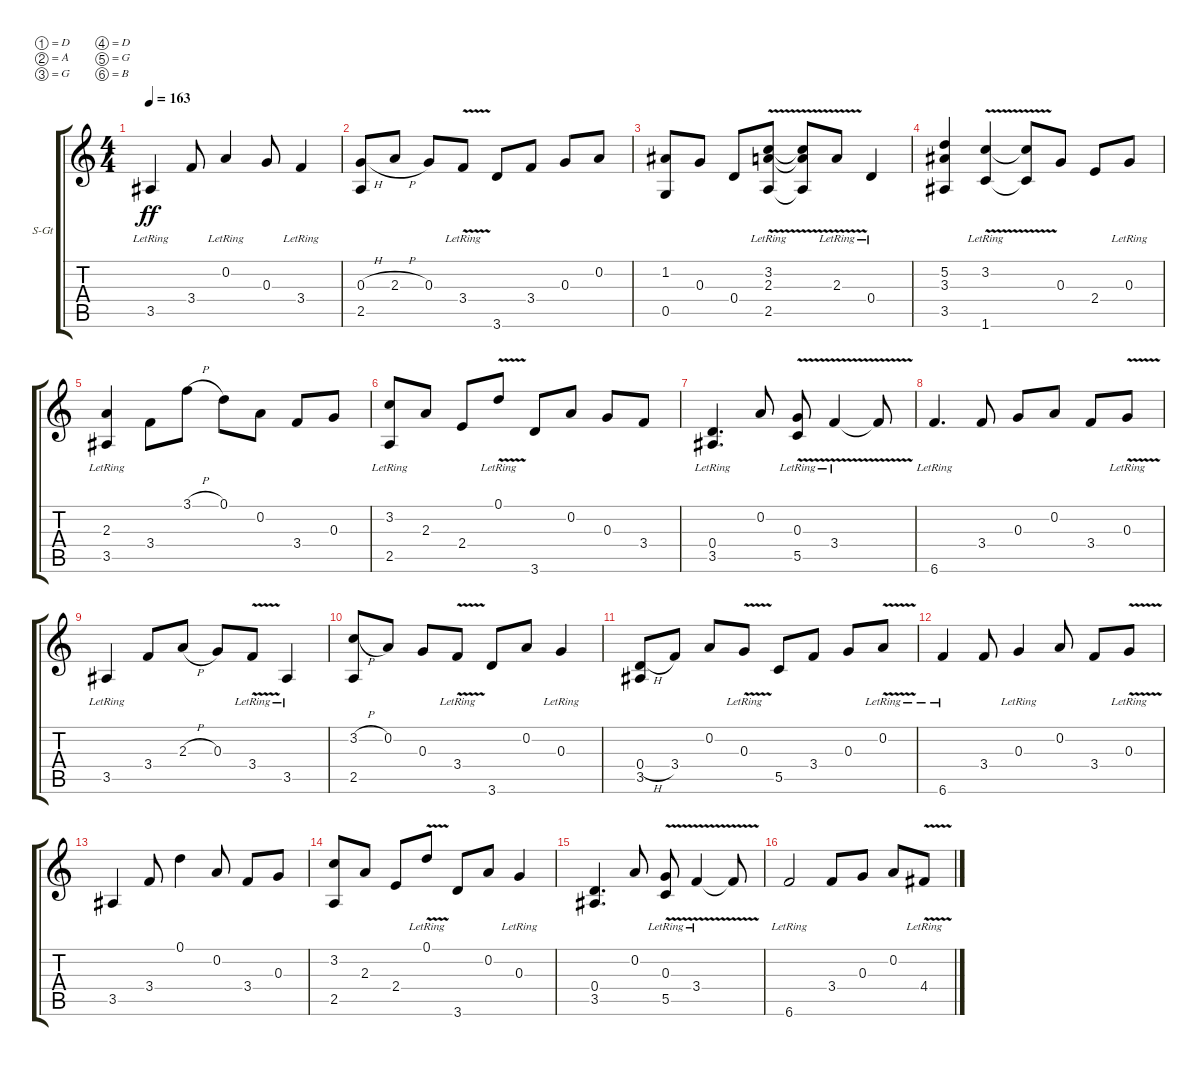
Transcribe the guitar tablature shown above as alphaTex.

\bracketExtendMode groupsimilarinstruments
\firstSystemTrackNameOrientation horizontal
\otherSystemsTrackNameOrientation horizontal
\track ("Doublage" "S-Gt") {instrument acousticgrandpiano}
\staff {score tabs}
\tuning (D4 A3 G3 D3 G2 B2)
\displaytranspose 12
\ts (4 4)
\tempo 163
\clef g2
\ks aminor
3.5{lr}.4{dy ff instrument acousticgrandpiano} 3.4.8 0.2{lr}.4 0.3.8 3.4{lr}.4 |
\ks c
(0.3{h} 2.5).8 2.3{h}.8 0.3.8 3.4{v lr}.8 3.6.8 3.4.8 0.3.8 0.2.8 |
(1.2 0.5).8 0.3.8 0.4.8 (3.2{v lr} 2.3{v lr} 2.5{v lr}).8 (3.2{t} 2.3{t} 2.5{t}).8 2.3{v lr}.8 0.4{lr}.4 |
(5.2 3.3 3.5).4 (3.2{v lr} 1.6{v lr}).4 (3.2{t} 1.6{t}).8 0.3.8 2.4.8 0.3{lr}.8 |
(2.3 3.5{lr}).4 3.4.8 3.1{h}.8 0.1.8 0.2.8 3.4.8 0.3.8 |
(3.2 2.5{lr}).8 2.3.8 2.4.8 0.1{v lr}.8 3.6.8 0.2.8 0.3.8 3.4.8 |
(0.4{lr} 3.5{lr}).4{d} 0.2.8 (0.3{v} 5.5{v lr}).8 3.4{v lr}.4 3.4{t}.8 |
6.6{lr}.4{d} 3.4.8 0.3.8 0.2.8 3.4.8 0.3{v lr}.8 |
3.5{lr}.4 3.4.8 2.3{h}.8 0.3.8 3.4{v lr}.8 3.5{lr}.4 |
(3.2{h} 2.5).8 0.2.8 0.3.8 3.4{v lr}.8 3.6.8 0.2.8 0.3{lr}.4 |
(0.4{h} 3.5).8 3.4.8 0.2.8 0.3{v lr}.8 5.5.8 3.4.8 0.3.8 0.2{v lr}.8 |
6.6{lr}.4 3.4.8 0.3{lr}.4 0.2.8 3.4.8 0.3{v lr}.8 |
3.5.4 3.4.8 0.1.4 0.2.8 3.4.8 0.3.8 |
(3.2 2.5).8 2.3.8 2.4.8 0.1{v lr}.8 3.6.8 0.2.8 0.3{lr}.4 |
(0.4 3.5).4{d} 0.2.8 (0.3{v} 5.5{v lr}).8 3.4{v lr}.4 3.4{t}.8 |
6.6{lr}.2 3.4.8 0.3.8 0.2.8 4.4{v lr}.8
